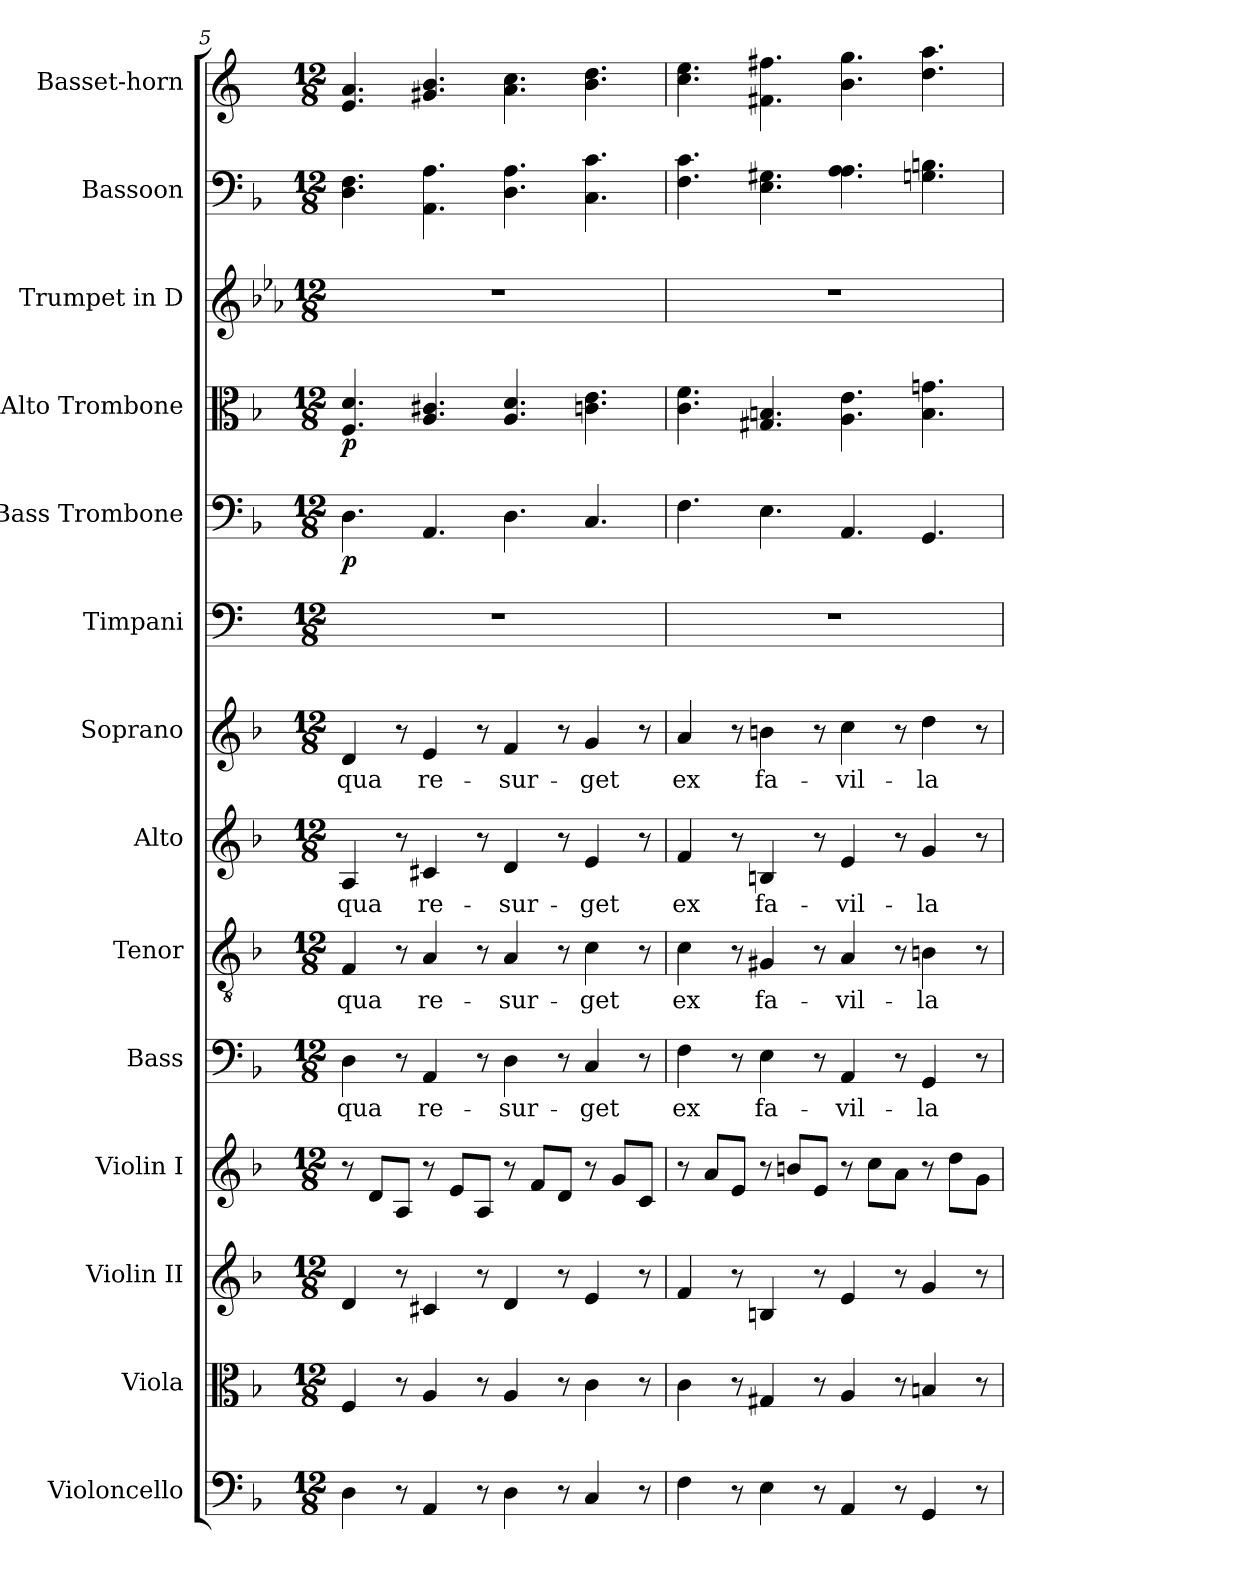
**kern	**kern	**kern	**kern	**kern	**text	**kern	**text	**kern	**text	**kern	**text	**kern	**kern	**dynam	**kern	**dynam	**kern	**kern	**kern
*part14	*part13	*part12	*part11	*part10	*part10	*part9	*part9	*part8	*part8	*part7	*part7	*part6	*part5	*part5	*part4	*part4	*part3	*part2	*part1
*staff14	*staff13	*staff12	*staff11	*staff10	*staff10	*staff9	*staff9	*staff8	*staff8	*staff7	*staff7	*staff6	*staff5	*staff5	*staff4	*staff4	*staff3	*staff2	*staff1
*I"Violoncello	*I"Viola	*I"Violin II	*I"Violin I	*I"Bass	*	*I"Tenor	*	*I"Alto	*	*I"Soprano	*	*I"Timpani	*I"Bass Trombone	*	*I"Alto Trombone	*	*I"Trumpet in D	*I"Bassoon	*I"Basset-horn
*I'Vc.	*I'Vla	*I'Vln II	*I'Vln I	*I'B.	*	*I'T.	*	*I'A.	*	*I'S.	*	*I'Timp.	*I'B. Tbn.	*	*I'A. Tbn.	*	*	*I'Bsn	*I'B.-hn
!!LO:PB:g=z
*clefF4	*clefC3	*clefG2	*clefG2	*clefF4	*	*clefGv2	*	*clefG2	*	*clefG2	*	*clefF4	*clefF4	*	*clefC3	*	*clefG2	*clefF4	*clefG2
*	*	*	*	*	*	*ITrd7c12	*	*	*	*	*	*	*	*	*	*	*ITrd-1c-2	*	*ITrd4c7
*k[b-]	*k[b-]	*k[b-]	*k[b-]	*k[b-]	*	*k[b-]	*	*k[b-]	*	*k[b-]	*	*k[]	*k[b-]	*	*k[b-]	*	*k[b-]	*k[b-]	*k[b-]
*F:	*F:	*F:	*F:	*F:	*	*F:	*	*F:	*	*F:	*	*C:	*F:	*	*F:	*	*F:	*F:	*F:
*M12/8	*M12/8	*M12/8	*M12/8	*M12/8	*	*M12/8	*	*M12/8	*	*M12/8	*	*M12/8	*M12/8	*	*M12/8	*	*M12/8	*M12/8	*M12/8
=5	=5	=5	=5	=5	=5	=5	=5	=5	=5	=5	=5	=5	=5	=5	=5	=5	=5	=5	=5
!	!	!	!	!	!LO:LY:b:color=#000000	!	!	!	!	!	!	!	!	!	!	!	!	!	!
!	!	!	!	!	!	!	!LO:LY:b:color=#000000	!	!	!	!	!	!	!	!	!	!	!	!
!	!	!	!	!	!	!	!	!	!LO:LY:b:color=#000000	!	!	!	!	!	!	!	!	!	!
!	!	!	!	!	!	!	!	!	!	!	!LO:LY:b:color=#000000	!LO:N:vis=1	!	!	!	!	!LO:N:vis=1	!	!
4Di\	4Fi/	4di/	8r	4Di\	qua	4FFi/	qua	4Ai/	qua	4di/	qua	1.r	4.Di\	p	4.Fi/ 4.di	p	1.r	4.Di\ 4.Fi	4.Ai/ 4.di
.	.	.	8di/L	.	.	.	.	.	.	.	.	.	.	.	.	.	.	.	.
8r	8r	8r	8Ai/J	8r	.	8r	.	8r	.	8r	.	.	.	.	.	.	.	.	.
!	!	!	!	!	!LO:LY:b:color=#000000	!	!	!	!	!	!	!	!	!	!	!	!	!	!
!	!	!	!	!	!	!	!LO:LY:b:color=#000000	!	!	!	!	!	!	!	!	!	!	!	!
!	!	!	!	!	!	!	!	!	!LO:LY:b:color=#000000	!	!	!	!	!	!	!	!	!	!
!	!	!	!	!	!	!	!	!	!	!	!LO:LY:b:color=#000000	!	!	!	!	!	!	!	!
4AAi/	4Ai/	4c#Xi/	8r	4AAi/	re-	4AAi/	re-	4c#Xi/	re-	4ei/	re-	.	4.AAi/	.	4.Ai/ 4.c#Xi	.	.	4.AAi\ 4.Ai	4.c#Xi/ 4.ei
.	.	.	8ei/L	.	.	.	.	.	.	.	.	.	.	.	.	.	.	.	.
8r	8r	8r	8Ai/J	8r	.	8r	.	8r	.	8r	.	.	.	.	.	.	.	.	.
!	!	!	!	!	!LO:LY:b:color=#000000	!	!	!	!	!	!	!	!	!	!	!	!	!	!
!	!	!	!	!	!	!	!LO:LY:b:color=#000000	!	!	!	!	!	!	!	!	!	!	!	!
!	!	!	!	!	!	!	!	!	!LO:LY:b:color=#000000	!	!	!	!	!	!	!	!	!	!
!	!	!	!	!	!	!	!	!	!	!	!LO:LY:b:color=#000000	!	!	!	!	!	!	!	!
4Di\	4Ai/	4di/	8r	4Di\	-sur-	4AAi/	-sur-	4di/	-sur-	4fi/	-sur-	.	4.Di\	.	4.Ai/ 4.di	.	.	4.Di\ 4.Ai	4.di\ 4.fi
.	.	.	8fi/L	.	.	.	.	.	.	.	.	.	.	.	.	.	.	.	.
8r	8r	8r	8di/J	8r	.	8r	.	8r	.	8r	.	.	.	.	.	.	.	.	.
!	!	!	!	!	!LO:LY:b:color=#000000	!	!	!	!	!	!	!	!	!	!	!	!	!	!
!	!	!	!	!	!	!	!LO:LY:b:color=#000000	!	!	!	!	!	!	!	!	!	!	!	!
!	!	!	!	!	!	!	!	!	!LO:LY:b:color=#000000	!	!	!	!	!	!	!	!	!	!
!	!	!	!	!	!	!	!	!	!	!	!LO:LY:b:color=#000000	!	!	!	!	!	!	!	!
4Ci/	4ci\	4ei/	8r	4Ci/	-get	4Ci\	-get	4ei/	-get	4gi/	-get	.	4.Ci/	.	4.cni\ 4.ei	.	.	4.Ci\ 4.ci	4.ei\ 4.gi
.	.	.	8gi/L	.	.	.	.	.	.	.	.	.	.	.	.	.	.	.	.
8r	8r	8r	8ci/J	8r	.	8r	.	8r	.	8r	.	.	.	.	.	.	.	.	.
=6	=6	=6	=6	=6	=6	=6	=6	=6	=6	=6	=6	=6	=6	=6	=6	=6	=6	=6	=6
!	!	!	!	!	!LO:LY:b:color=#000000	!	!	!	!	!	!	!	!	!	!	!	!	!	!
!	!	!	!	!	!	!	!LO:LY:b:color=#000000	!	!	!	!	!	!	!	!	!	!	!	!
!	!	!	!	!	!	!	!	!	!LO:LY:b:color=#000000	!	!	!	!	!	!	!	!	!	!
!	!	!	!	!	!	!	!	!	!	!	!LO:LY:b:color=#000000	!LO:N:vis=1	!	!	!	!	!LO:N:vis=1	!	!
4Fi\	4ci\	4fi/	8r	4Fi\	ex	4Ci\	ex	4fi/	ex	4ai/	ex	1.r	4.Fi\	.	4.ci\ 4.fi	.	1.r	4.Fi\ 4.ci	4.fi\ 4.ai
.	.	.	8ai/L	.	.	.	.	.	.	.	.	.	.	.	.	.	.	.	.
8r	8r	8r	8ei/J	8r	.	8r	.	8r	.	8r	.	.	.	.	.	.	.	.	.
!	!	!	!	!	!LO:LY:b:color=#000000	!	!	!	!	!	!	!	!	!	!	!	!	!	!
!	!	!	!	!	!	!	!LO:LY:b:color=#000000	!	!	!	!	!	!	!	!	!	!	!	!
!	!	!	!	!	!	!	!	!	!LO:LY:b:color=#000000	!	!	!	!	!	!	!	!	!	!
!	!	!	!	!	!	!	!	!	!	!	!LO:LY:b:color=#000000	!	!	!	!	!	!	!	!
4Ei\	4G#Xi/	4Bni/	8r	4Ei\	fa-	4GG#Xi/	fa-	4Bni/	fa-	4bni\	fa-	.	4.Ei\	.	4.G#Xi/ 4.Bni	.	.	4.Ei\ 4.G#Xi	4.Bni\ 4.bni
.	.	.	8bni/L	.	.	.	.	.	.	.	.	.	.	.	.	.	.	.	.
8r	8r	8r	8ei/J	8r	.	8r	.	8r	.	8r	.	.	.	.	.	.	.	.	.
!	!	!	!	!	!LO:LY:b:color=#000000	!	!	!	!	!	!	!	!	!	!	!	!	!	!
!	!	!	!	!	!	!	!LO:LY:b:color=#000000	!	!	!	!	!	!	!	!	!	!	!	!
!	!	!	!	!	!	!	!	!	!LO:LY:b:color=#000000	!	!	!	!	!	!	!	!	!	!
!	!	!	!	!	!	!	!	!	!	!	!LO:LY:b:color=#000000	!	!	!	!	!	!	!	!
4AAi/	4Ai/	4ei/	8r	4AAi/	-vil-	4AAi/	-vil-	4ei/	-vil-	4cci\	-vil-	.	4.AAi/	.	4.Ai\ 4.ei	.	.	4.Ai\ 4.Ai	4.ei\ 4.cci
.	.	.	8cci\L	.	.	.	.	.	.	.	.	.	.	.	.	.	.	.	.
8r	8r	8r	8ai\J	8r	.	8r	.	8r	.	8r	.	.	.	.	.	.	.	.	.
!	!	!	!	!	!LO:LY:b:color=#000000	!	!	!	!	!	!	!	!	!	!	!	!	!	!
!	!	!	!	!	!	!	!LO:LY:b:color=#000000	!	!	!	!	!	!	!	!	!	!	!	!
!	!	!	!	!	!	!	!	!	!LO:LY:b:color=#000000	!	!	!	!	!	!	!	!	!	!
!	!	!	!	!	!	!	!	!	!	!	!LO:LY:b:color=#000000	!	!	!	!	!	!	!	!
4GGi/	4Bni/	4gi/	8r	4GGi/	-la	4BBni\	-la	4gi/	-la	4ddi\	-la	.	4.GGi/	.	4.Bi\ 4.gni	.	.	4.Gni\ 4.Bni	4.gi\ 4.ddi
.	.	.	8ddi\L	.	.	.	.	.	.	.	.	.	.	.	.	.	.	.	.
8r	8r	8r	8gi\J	8r	.	8r	.	8r	.	8r	.	.	.	.	.	.	.	.	.
=	=	=	=	=	=	=	=	=	=	=	=	=	=	=	=	=	=	=	=
*-	*-	*-	*-	*-	*-	*-	*-	*-	*-	*-	*-	*-	*-	*-	*-	*-	*-	*-	*-
